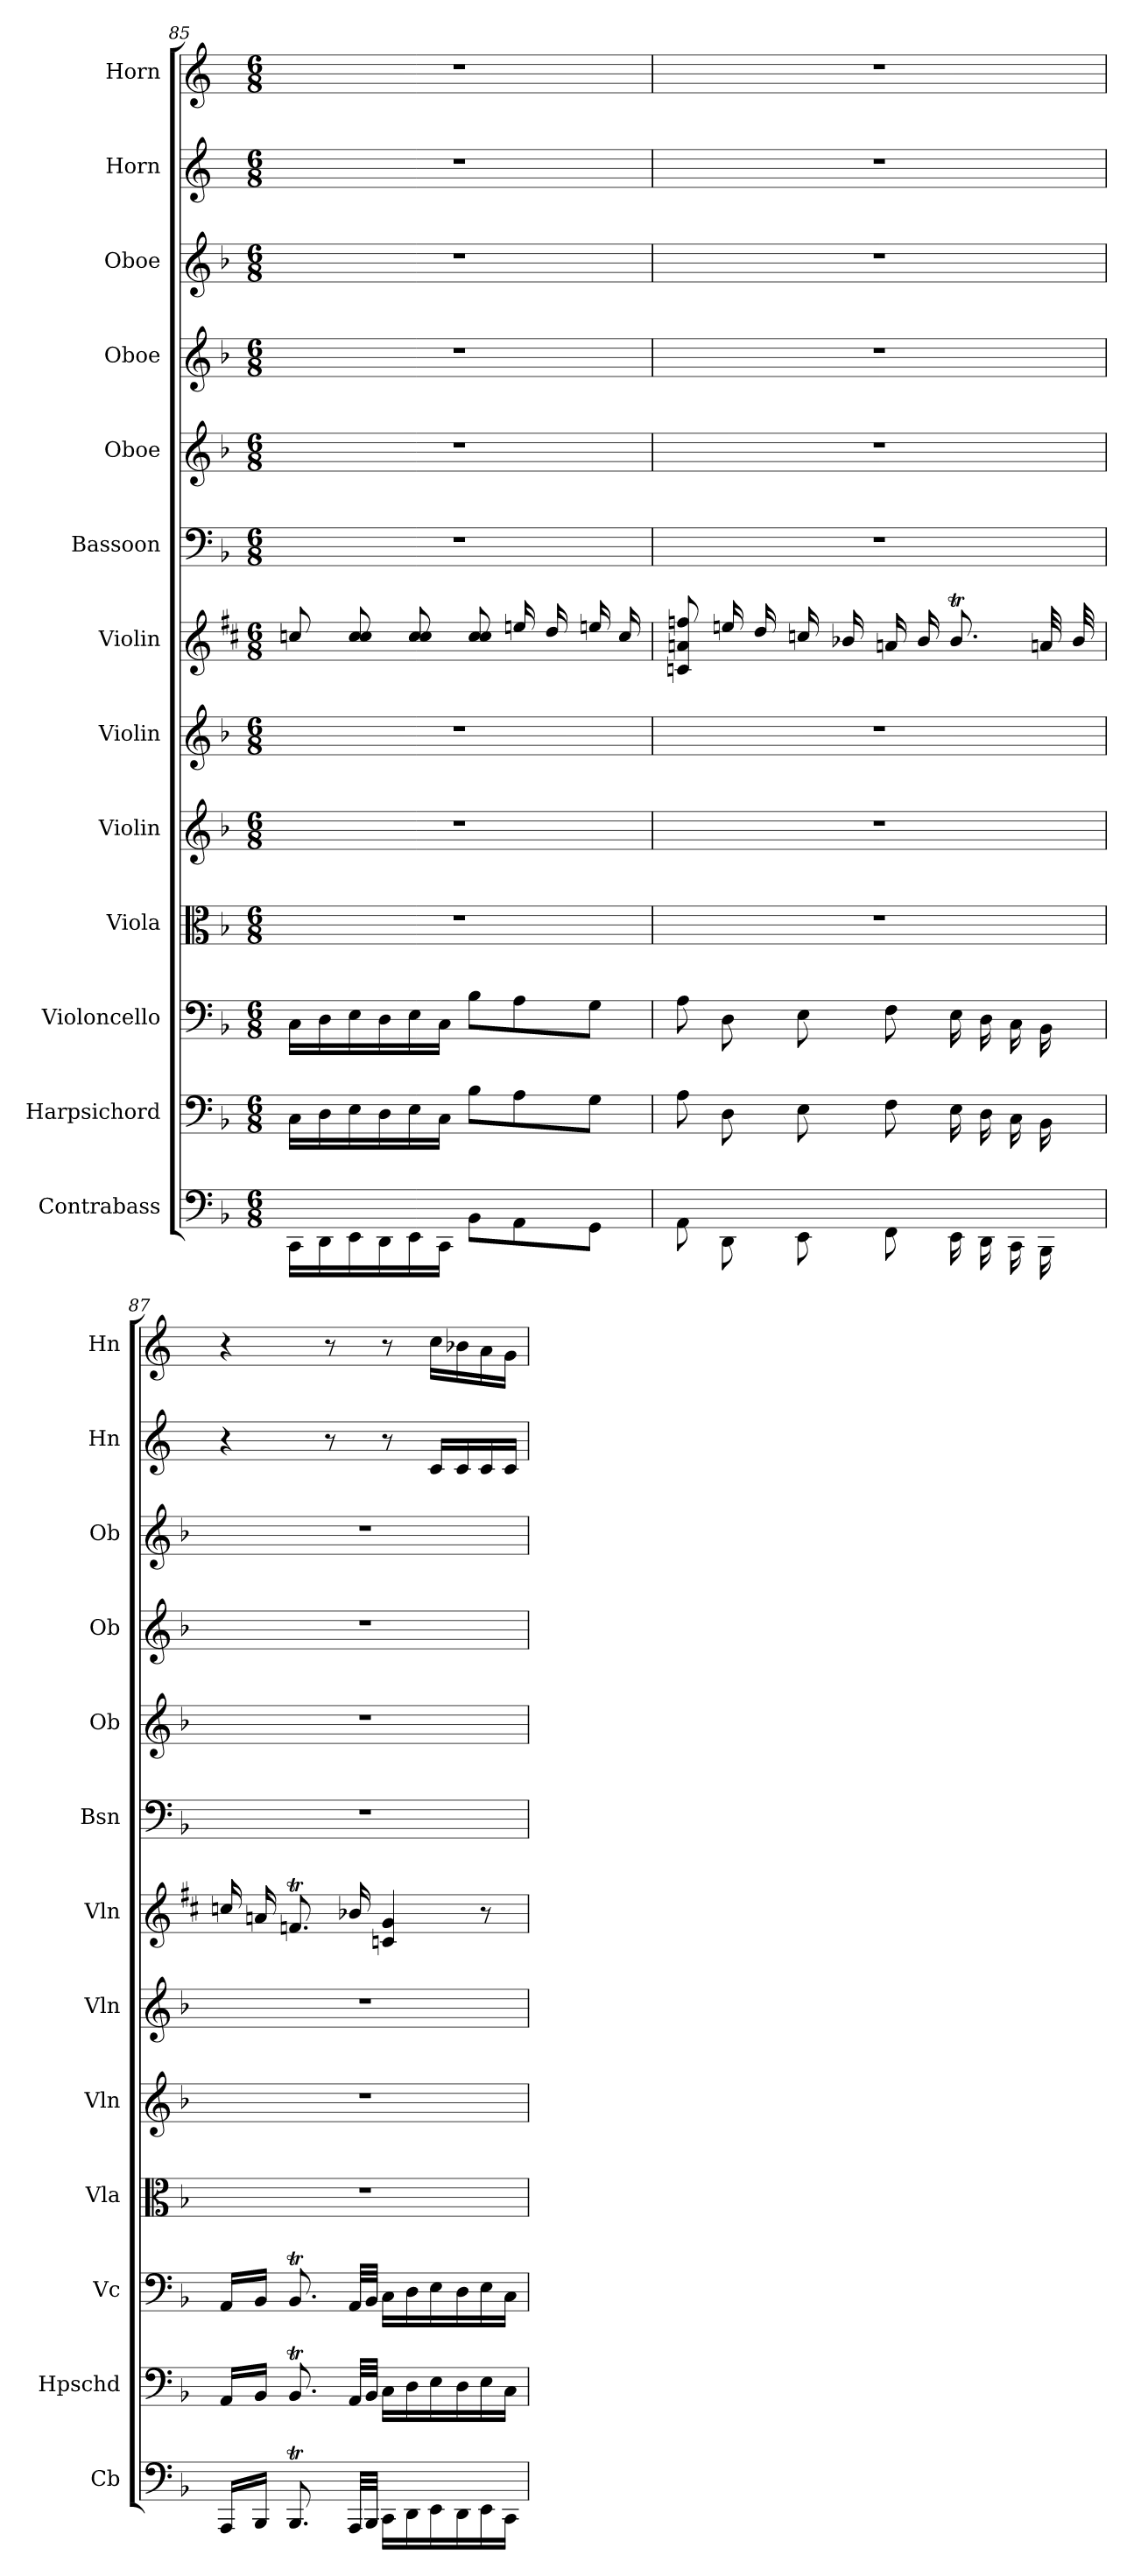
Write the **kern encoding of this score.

**kern	**kern	**kern	**kern	**kern	**kern	**kern	**kern	**kern	**kern	**kern	**kern	**kern
*part13	*part12	*part11	*part10	*part9	*part8	*part7	*part6	*part5	*part4	*part3	*part2	*part1
*staff13	*staff12	*staff11	*staff10	*staff9	*staff8	*staff7	*staff6	*staff5	*staff4	*staff3	*staff2	*staff1
*I"Contrabass	*I"Harpsichord	*I"Violoncello	*I"Viola	*I"Violin	*I"Violin	*I"Violin	*I"Bassoon	*I"Oboe	*I"Oboe	*I"Oboe	*I"Horn	*I"Horn
*I'Cb	*I'Hpschd	*I'Vc	*I'Vla	*I'Vln	*I'Vln	*I'Vln	*I'Bsn	*I'Ob	*I'Ob	*I'Ob	*I'Hn	*I'Hn
*clefF4	*clefF4	*clefF4	*clefC3	*clefG2	*clefG2	*clefG2	*clefF4	*clefG2	*clefG2	*clefG2	*clefG2	*clefG2
*ITrd7c12	*	*	*	*	*	*	*	*	*	*	*ITrd4c7	*ITrd4c7
*k[b-]	*k[b-]	*k[b-]	*k[b-]	*k[b-]	*k[b-]	*k[f#c#]	*k[b-]	*k[b-]	*k[b-]	*k[b-]	*k[b-]	*k[b-]
*F:	*F:	*F:	*F:	*F:	*F:	*D:	*F:	*F:	*F:	*F:	*F:	*F:
*M6/8	*M6/8	*M6/8	*M6/8	*M6/8	*M6/8	*M6/8	*M6/8	*M6/8	*M6/8	*M6/8	*M6/8	*M6/8
=85	=85	=85	=85	=85	=85	=85	=85	=85	=85	=85	=85	=85
16CCC\LL	16C\LL	16C\LL	2.r	2.r	2.r	8ccn/	2.r	2.r	2.r	2.r	2.r	2.r
16DDD\	16D\	16D\	.	.	.	.	.	.	.	.	.	.
16EEE\	16E\	16E\	.	.	.	8cc/ 8cc/	.	.	.	.	.	.
16DDD\	16D\	16D\	.	.	.	.	.	.	.	.	.	.
16EEE\	16E\	16E\	.	.	.	8cc/ 8cc/	.	.	.	.	.	.
16CCC\JJ	16C\JJ	16C\JJ	.	.	.	.	.	.	.	.	.	.
8BBB-\L	8B-\L	8B-\L	.	.	.	8cc/ 8cc/	.	.	.	.	.	.
8AAA\	8A\	8A\	.	.	.	16een/	.	.	.	.	.	.
.	.	.	.	.	.	16dd/	.	.	.	.	.	.
8GGG\J	8G\J	8G\J	.	.	.	16een/	.	.	.	.	.	.
.	.	.	.	.	.	16cc/	.	.	.	.	.	.
=86	=86	=86	=86	=86	=86	=86	=86	=86	=86	=86	=86	=86
8AAA\	8A\	8A\	2.r	2.r	2.r	8cn/ 8an/ 8ffn/	2.r	2.r	2.r	2.r	2.r	2.r
8DDD\	8D\	8D\	.	.	.	16een/	.	.	.	.	.	.
.	.	.	.	.	.	16dd/	.	.	.	.	.	.
8EEE\	8E\	8E\	.	.	.	16ccn/	.	.	.	.	.	.
.	.	.	.	.	.	16b-X/	.	.	.	.	.	.
8FFF\	8F\	8F\	.	.	.	16an/	.	.	.	.	.	.
.	.	.	.	.	.	16b-/	.	.	.	.	.	.
16EEE\	16E\	16E\	.	.	.	8.b-T/	.	.	.	.	.	.
16DDD\	16D\	16D\	.	.	.	.	.	.	.	.	.	.
16CCC\	16C\	16C\	.	.	.	.	.	.	.	.	.	.
16BBBB-\	16BB-\	16BB-\	.	.	.	32an/	.	.	.	.	.	.
.	.	.	.	.	.	32b-/	.	.	.	.	.	.
=87	=87	=87	=87	=87	=87	=87	=87	=87	=87	=87	=87	=87
16AAAA/LL	16AA/LL	16AA/LL	2.r	2.r	2.r	16ccn/	2.r	2.r	2.r	2.r	4r	4r
16BBBB-/JJ	16BB-/JJ	16BB-/JJ	.	.	.	16an/	.	.	.	.	.	.
8.BBBB-T/	8.BB-T/	8.BB-T/	.	.	.	8.fnT/	.	.	.	.	.	.
.	.	.	.	.	.	.	.	.	.	.	8r	8r
32AAAA/LLL	32AA/LLL	32AA/LLL	.	.	.	16b-X/	.	.	.	.	.	.
32BBBB-/JJJ	32BB-/JJJ	32BB-/JJJ	.	.	.	.	.	.	.	.	.	.
16CCC\LL	16C\LL	16C\LL	.	.	.	4g/ 4cn/	.	.	.	.	8r	8r
16DDD\	16D\	16D\	.	.	.	.	.	.	.	.	.	.
16EEE\	16E\	16E\	.	.	.	.	.	.	.	.	16F/LL	16f\LL
16DDD\	16D\	16D\	.	.	.	.	.	.	.	.	16F/	16e-X\
16EEE\	16E\	16E\	.	.	.	8r	.	.	.	.	16F/	16d\
16CCC\JJ	16C\JJ	16C\JJ	.	.	.	.	.	.	.	.	16F/JJ	16c\JJ
=	=	=	=	=	=	=	=	=	=	=	=	=
*-	*-	*-	*-	*-	*-	*-	*-	*-	*-	*-	*-	*-
